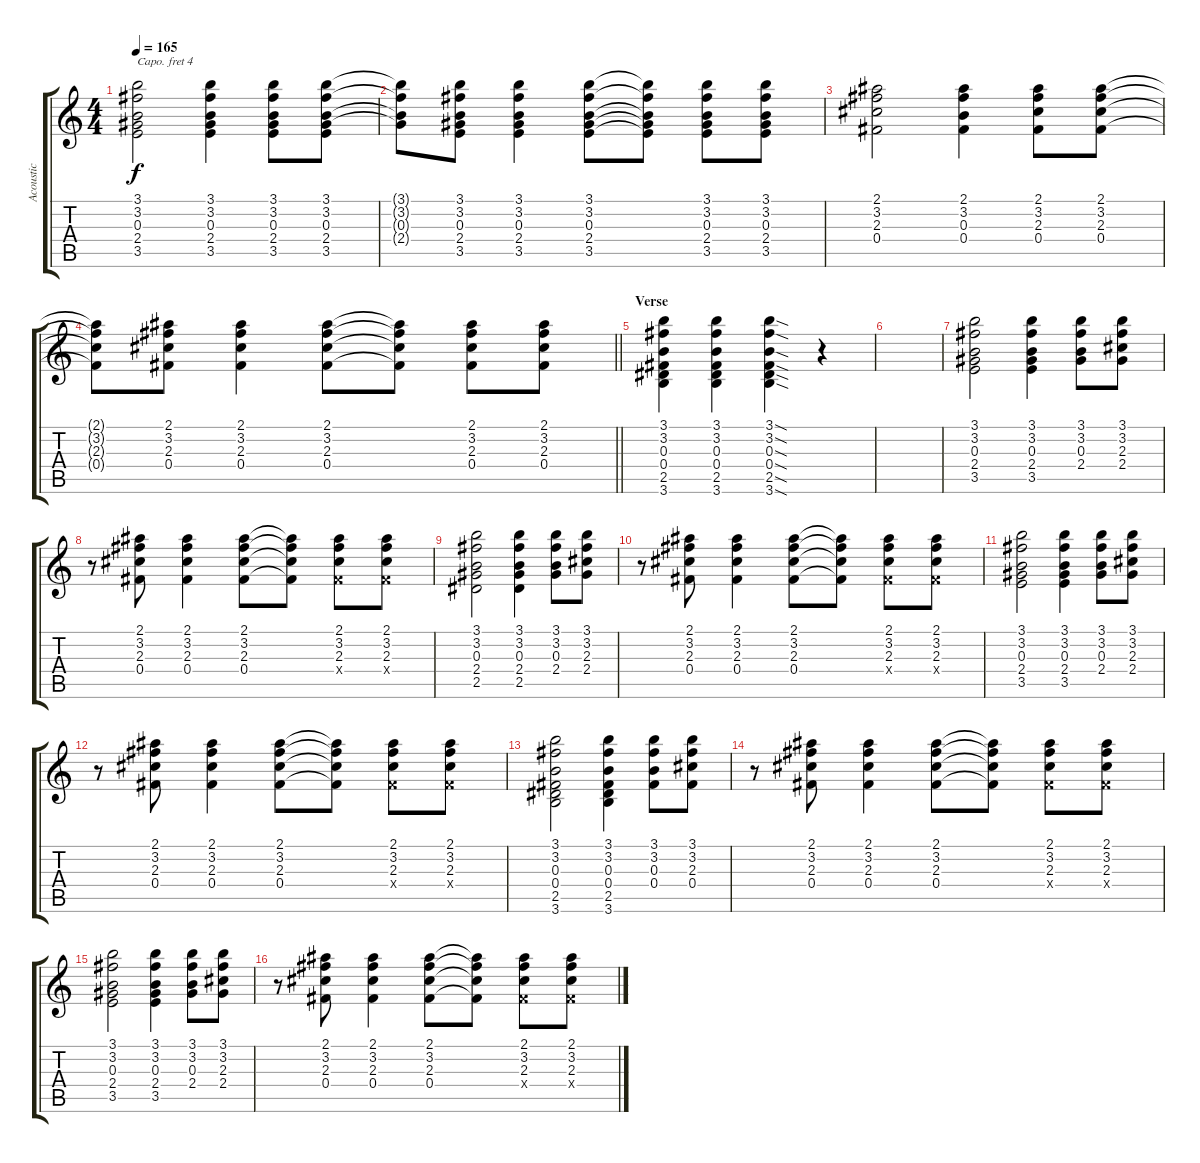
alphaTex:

\track ("Acoustic" "Acoustic") {instrument acousticguitarsteel}
\staff {score tabs}
\capo 4
\tuning (E4 B3 G3 D3 A2 E2) {hide}
\ts (4 4)
\tempo 165
\clef g2
\ks c
(3.1 3.2 0.3 2.4 3.5).2{dy f} (3.1 3.2 0.3 2.4 3.5).4 (3.1 3.2 0.3 2.4 3.5).8 (3.1 3.2 0.3 2.4 3.5).8 |
(3.1{t} 3.2{t} 0.3{t} 2.4{t}).8 (3.1 3.2 0.3 2.4 3.5).8 (3.1 3.2 0.3 2.4 3.5).4 (3.1 3.2 0.3 2.4 3.5).8 (3.1{t} 3.2{t} 0.3{t} 2.4{t} 3.5{t}).8 (3.1 3.2 0.3 2.4 3.5).8 (3.1 3.2 0.3 2.4 3.5).8 |
(2.1 3.2 2.3 0.4).2 (2.1 3.2 0.3 0.4).4 (2.1 3.2 2.3 0.4).8 (2.1 3.2 2.3 0.4).8 |
\barLineRight lightlight
(2.1{t} 3.2{t} 2.3{t} 0.4{t}).8 (2.1 3.2 2.3 0.4).8 (2.1 3.2 2.3 0.4).4 (2.1 3.2 2.3 0.4).8 (2.1{t} 3.2{t} 2.3{t} 0.4{t}).8 (2.1 3.2 2.3 0.4).8 (2.1 3.2 2.3 0.4).8 |
\section ("" "Verse")
(3.1 3.2 0.3 0.4 2.5 3.6).4 (3.1 3.2 0.3 0.4 2.5 3.6).4 (3.1{sod} 3.2{sod} 0.3{sod} 0.4{sod} 2.5{sod} 3.6{sod}).4 r.4 |
|
(3.1 3.2 0.3 2.4 3.5).2 (3.1 3.2 0.3 2.4 3.5).4 (3.1 3.2 0.3 2.4).8 (3.1 3.2 2.3 2.4).8 |
r.8 (2.1 3.2 2.3 0.4).8 (2.1 3.2 2.3 0.4).4 (2.1 3.2 2.3 0.4).8 (2.1{t} 3.2{t} 2.3{t} 0.4{t}).8 (2.1 3.2 2.3 0.4{x}).8 (2.1 3.2 2.3 0.4{x}).8 |
(3.1 3.2 0.3 2.4 2.5).2 (3.1 3.2 0.3 2.4 2.5).4 (3.1 3.2 0.3 2.4).8 (3.1 3.2 2.3 2.4).8 |
r.8 (2.1 3.2 2.3 0.4).8 (2.1 3.2 2.3 0.4).4 (2.1 3.2 2.3 0.4).8 (2.1{t} 3.2{t} 2.3{t} 0.4{t}).8 (2.1 3.2 2.3 0.4{x}).8 (2.1 3.2 2.3 0.4{x}).8 |
(3.1 3.2 0.3 2.4 3.5).2 (3.1 3.2 0.3 2.4 3.5).4 (3.1 3.2 0.3 2.4).8 (3.1 3.2 2.3 2.4).8 |
r.8 (2.1 3.2 2.3 0.4).8 (2.1 3.2 2.3 0.4).4 (2.1 3.2 2.3 0.4).8 (2.1{t} 3.2{t} 2.3{t} 0.4{t}).8 (2.1 3.2 2.3 0.4{x}).8 (2.1 3.2 2.3 0.4{x}).8 |
(3.1 3.2 0.3 0.4 2.5 3.6).2 (3.1 3.2 0.3 0.4 2.5 3.6).4 (3.1 3.2 0.3 0.4).8 (3.1 3.2 2.3 0.4).8 |
r.8 (2.1 3.2 2.3 0.4).8 (2.1 3.2 2.3 0.4).4 (2.1 3.2 2.3 0.4).8 (2.1{t} 3.2{t} 2.3{t} 0.4{t}).8 (2.1 3.2 2.3 0.4{x}).8 (2.1 3.2 2.3 0.4{x}).8 |
(3.1 3.2 0.3 2.4 3.5).2 (3.1 3.2 0.3 2.4 3.5).4 (3.1 3.2 0.3 2.4).8 (3.1 3.2 2.3 2.4).8 |
r.8 (2.1 3.2 2.3 0.4).8 (2.1 3.2 2.3 0.4).4 (2.1 3.2 2.3 0.4).8 (2.1{t} 3.2{t} 2.3{t} 0.4{t}).8 (2.1 3.2 2.3 0.4{x}).8 (2.1 3.2 2.3 0.4{x}).8
